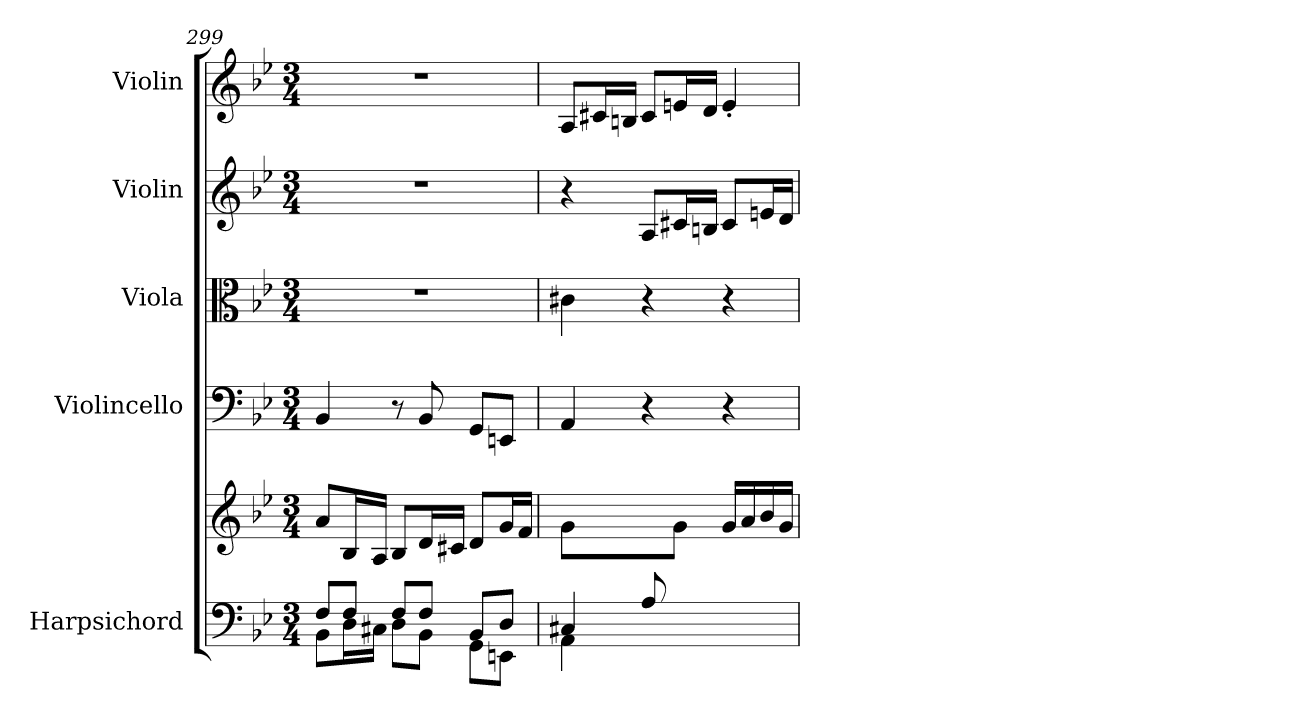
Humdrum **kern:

**kern	**kern	**kern	**kern	**kern	**kern
*part5	*part5	*part4	*part3	*part2	*part1
*staff6	*staff5	*staff4	*staff3	*staff2	*staff1
*I"Harpsichord	*	*I"Violincello	*I"Viola	*I"Violin	*I"Violin
*I'Hpschd	*	*I'Vc	*I'Vla	*I'Vln	*I'Vln
*clefF4	*clefG2	*clefF4	*clefC3	*clefG2	*clefG2
*k[b-e-]	*k[b-e-]	*k[b-e-]	*k[b-e-]	*k[b-e-]	*k[b-e-]
*M3/4	*M3/4	*M3/4	*M3/4	*M3/4	*M3/4
=299	=299	=299	=299	=299	=299
*^	*	*	*	*	*
8F/L	8BB-\L	8a/L	4BB-/	2.r	2.r	2.r
8F/J	16D\L	16B-/L	.	.	.	.
.	16C#X\JJ	16A/JJ	.	.	.	.
8F/L	8D\L	8B-/L	8r	.	.	.
8F/J	8BB-\J	16d/L	8BB-/	.	.	.
.	.	16c#X/JJ	.	.	.	.
8BB-/L	8GG\L	8d/L	8GG/L	.	.	.
8D/J	8EEn\J	16g/L	8EEn/J	.	.	.
.	.	16f/JJ	.	.	.	.
=300	=300	=300	=300	=300	=300	=300
*	*^	*	*	*	*	*
8ryy	4C#X/	4AA\	8g\L	4AA/	4c#X\	4r	8A/L
8A/J	.	.	4ryy	.	.	.	16c#X/L
.	.	.	.	.	.	.	16Bn/JJ
8A/L	2ryy	2ryy	.	4r	4r	8A/L	8c#/L
4.ryy	.	.	8g\J	.	.	16c#X/L	16en/L
.	.	.	.	.	.	16Bn/JJ	16d/JJ
.	.	.	16g/LL	4r	4r	8c#/L	4e'/
.	.	.	16a/	.	.	.	.
.	.	.	16b-/	.	.	16en/L	.
.	.	.	16g/JJ	.	.	16d/JJ	.
*v	*v	*v	*	*	*	*	*
=	=	=	=	=	=
*-	*-	*-	*-	*-	*-
